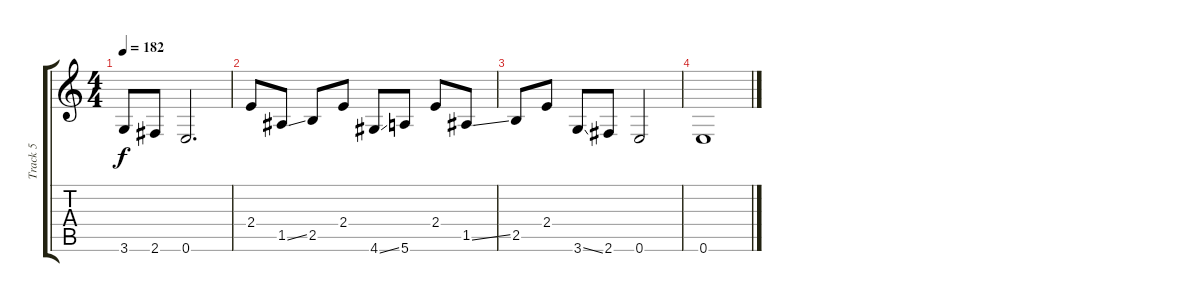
\track ("Track 5" "Track 5") {instrument electricbasspick}
\staff {score tabs}
\tuning (E4 B3 G3 D3 A2 E2) {hide}
\ts (4 4)
\tempo 182
\clef g2
\ks c
3.6.8{dy f} 2.6.8 0.6.2{d} |
2.4.8 1.5{ss}.8 2.5.8 2.4.8 4.6{ss}.8 5.6.8 2.4.8 1.5{ss}.8 |
2.5.8 2.4.8 3.6{ss}.8 2.6.8 0.6.2 |
0.6.1
